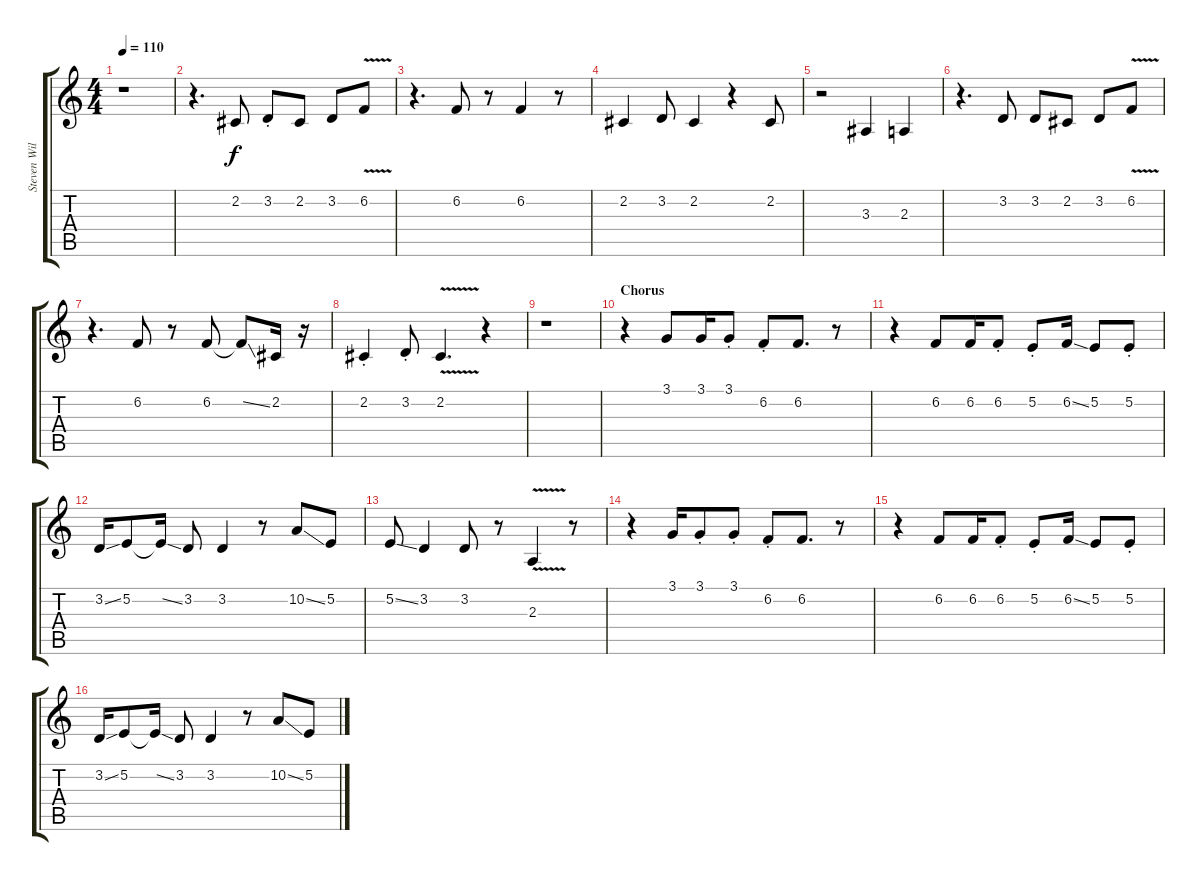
\track ("Steven Wilson - Vocals" "Steven Wil") {instrument flute}
\staff {score tabs}
\tuning (E4 B3 G3 D3 A2 E2) {hide}
\ts (4 4)
\tempo 110
\clef g2
\ks c
r.1{dy f} |
r.4{d} 2.2.8 3.2{st}.8 2.2.8 3.2.8 6.2{v}.8 |
r.4{d} 6.2.8 r.8 6.2.4 r.8 |
2.2.4 3.2.8 2.2.4 r.4 2.2.8 |
r.2 3.3.4 2.3.4 |
r.4{d} 3.2.8 3.2.8 2.2.8 3.2.8 6.2{v}.8 |
r.4{d} 6.2.8 r.8 6.2.8 6.2{ss t}.8 2.2.16 r.16 |
2.2{st}.4 3.2{st}.8 2.2{v}.4{d} r.4 |
r.1 |
\section ("" "Chorus")
r.4 3.1.8 3.1.16 3.1{st}.8 6.2{st}.8 6.2.8{d} r.8 |
r.4 6.2.8 6.2.16 6.2{st}.8 5.2{st}.8 6.2{ss}.16 5.2.8 5.2{st}.8 |
3.2{ss}.16 5.2.8 5.2{ss t}.16 3.2.8 3.2.4 r.8 10.2{ss}.8 5.2.8 |
5.2{ss}.8 3.2.4 3.2.8 r.8 2.3{v}.4 r.8 |
r.4 3.1.16 3.1{st}.8 3.1{st}.8 6.2{st}.8 6.2.8{d} r.8 |
r.4 6.2.8 6.2.16 6.2{st}.8 5.2{st}.8 6.2{ss}.16 5.2.8 5.2{st}.8 |
3.2{ss}.16 5.2.8 5.2{ss t}.16 3.2.8 3.2.4 r.8 10.2{ss}.8 5.2.8
